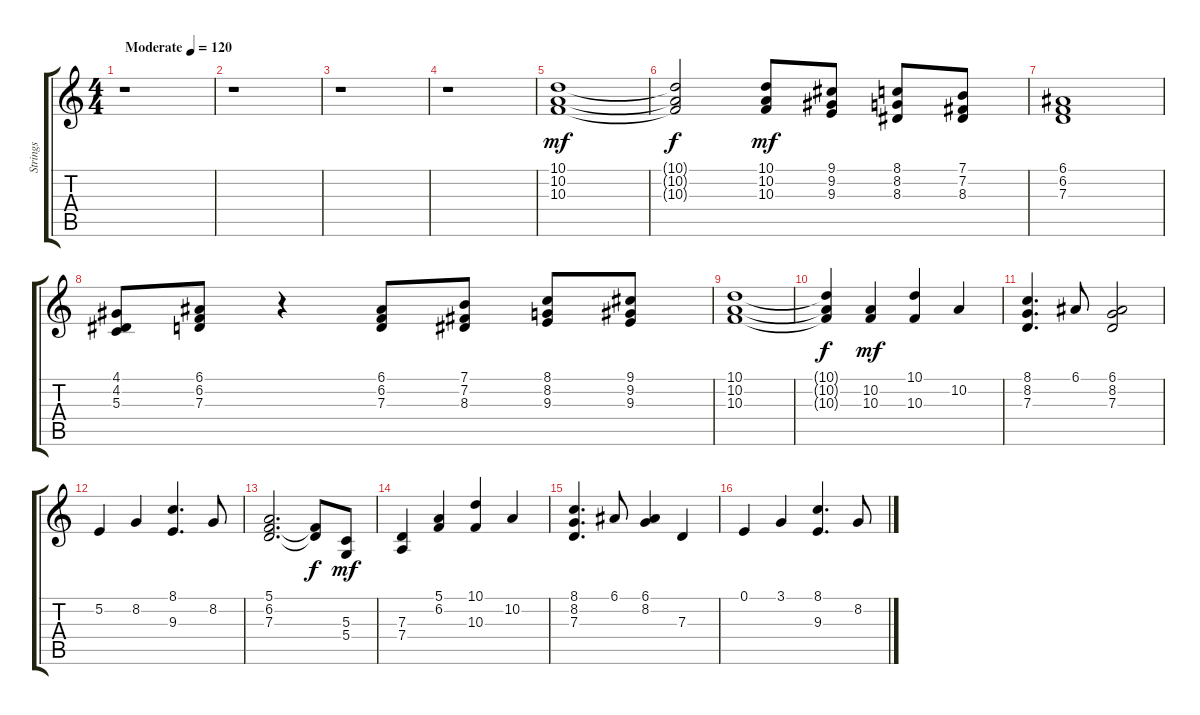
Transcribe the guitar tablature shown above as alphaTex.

\track ("Strings" "Strings") {instrument stringensemble1}
\staff {score tabs}
\tuning (E4 B3 G3 D3 A2 E2) {hide}
\ts (4 4)
\tempo (120 "Moderate")
\clef g2
\ks c
r.1{dy mf instrument stringensemble1} |
r.1 |
r.1 |
r.1 |
(10.1 10.2 10.3).1{balance 8} |
(10.1{t} 10.2{t} 10.3{t}).2{dy f} (10.1 10.2 10.3).8{dy mf} (9.1 9.2 9.3).8 (8.1 8.2 8.3).8 (7.1 7.2 8.3).8 |
(6.1 6.2 7.3).1 |
(4.1 4.2 5.3).8 (6.1 6.2 7.3).8 r.4 (6.1 6.2 7.3).8 (7.1 7.2 8.3).8 (8.1 8.2 9.3).8 (9.1 9.2 9.3).8 |
(10.1 10.2 10.3).1 |
(10.1{t} 10.2{t} 10.3{t}).4{dy f} (10.2 10.3).4{dy mf volume 14} (10.1 10.3).4 10.2.4 |
(8.1 8.2 7.3).4{d} 6.1.8 (6.1 8.2 7.3).2 |
5.2.4 8.2.4 (8.1 9.3).4{d} 8.2.8 |
(5.1 6.2 7.3).2{d} (6.2{t} 7.3{t}).8{dy f} (5.3 5.4).8{dy mf} |
(7.3 7.4).4 (5.1 6.2).4 (10.1 10.3).4 10.2.4 |
(8.1 8.2 7.3).4{d} 6.1.8 (6.1 8.2).4 7.3.4 |
0.1.4 3.1.4 (8.1 9.3).4{d} 8.2.8
